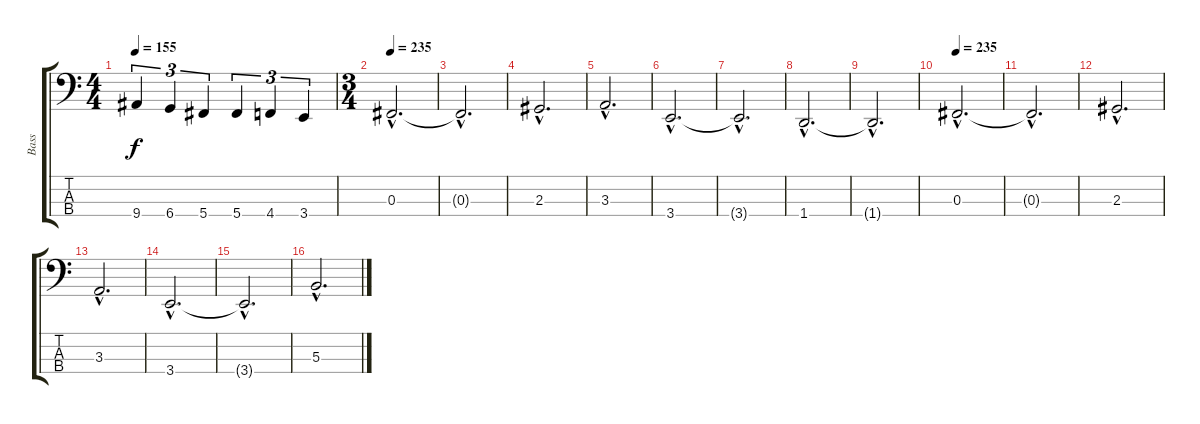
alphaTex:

\track ("Bass" "Bass") {instrument electricbasspick}
\staff {score tabs}
\tuning (E2 B1 Gb1 Db1) {hide}
\ts (4 4)
\tempo 155
\clef f4
\ks c
9.4{t}.4{tu (3 2) dy f} 6.4.4{tu (3 2)} 5.4.4{tu (3 2)} 5.4.4{tu (3 2)} 4.4.4{tu (3 2)} 3.4.4{tu (3 2)} |
\ts (3 4)
\tempo 235
0.3{hac}.2{d} |
0.3{hac t}.2{d} |
2.3{hac}.2{d} |
3.3{hac}.2{d} |
3.4{hac}.2{d} |
3.4{hac t}.2{d} |
1.4{hac}.2{d} |
1.4{hac t}.2{d} |
\tempo 235
0.3{hac}.2{d} |
0.3{hac t}.2{d} |
2.3{hac}.2{d} |
3.3{hac}.2{d} |
3.4{hac}.2{d} |
3.4{hac t}.2{d} |
5.3{hac}.2{d}
